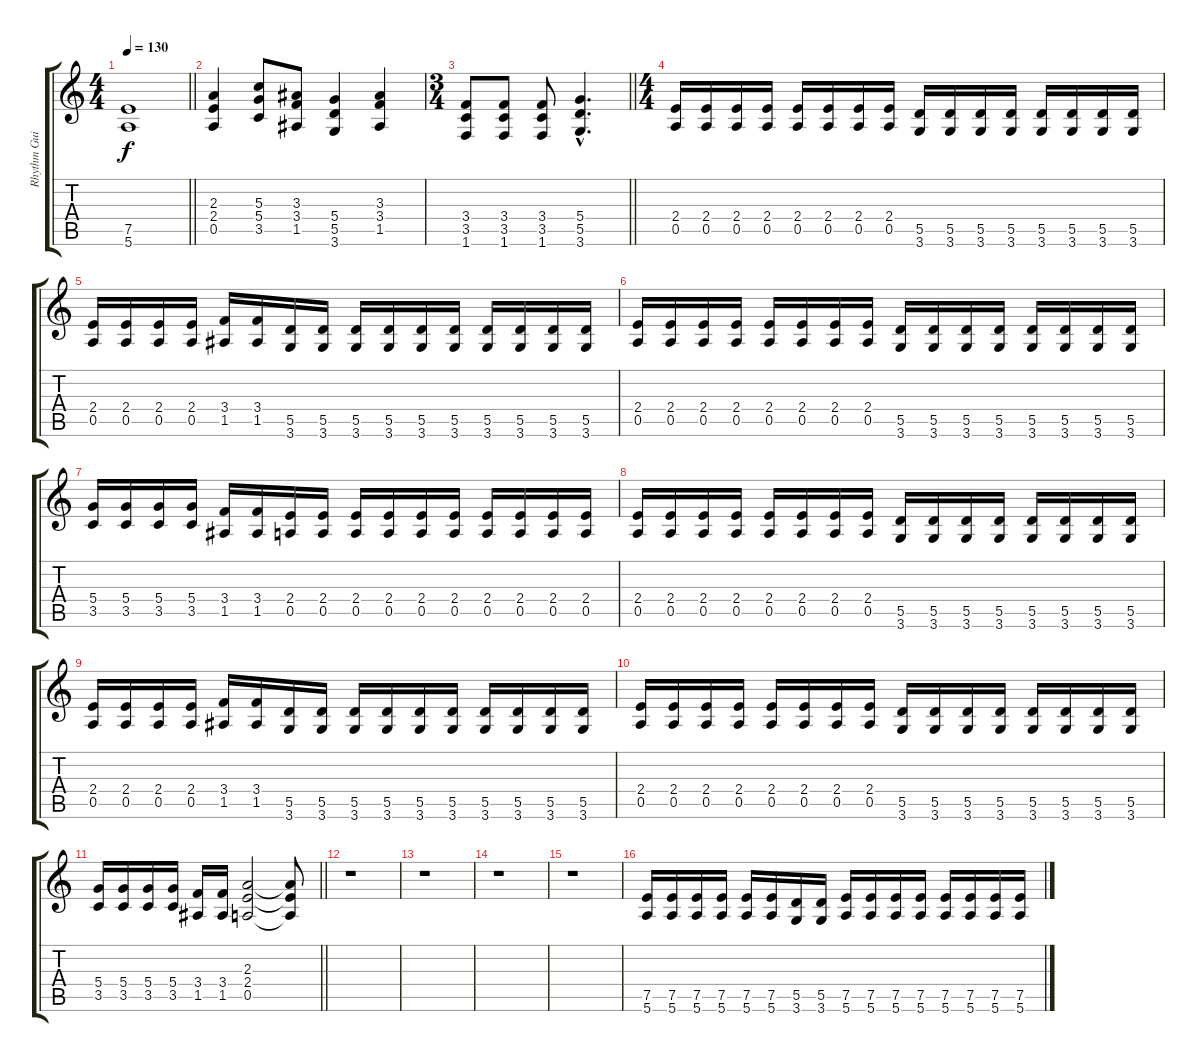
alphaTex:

\track ("Rhythm Guitar" "Rhythm Gui") {instrument distortionguitar}
\staff {score tabs}
\tuning (E4 B3 G3 D3 A2 E2) {hide}
\ts (4 4)
\tempo 130
\clef g2
\barLineRight lightlight
\ks c
(7.5 5.6).1{dy f} |
(2.3 2.4 0.5).4{balance 11} (5.3 5.4 3.5).8 (3.3 3.4 1.5).8 (5.4 5.5 3.6).4 (3.3 3.4 1.5).4 |
\ts (3 4)
\barLineRight lightlight
(3.4 3.5 1.6).8 (3.4 3.5 1.6).8 (3.4 3.5 1.6).8 (5.4{hac} 5.5{hac} 3.6{hac}).4{d} |
\ts (4 4)
(2.4 0.5).16{balance 8} (2.4 0.5).16 (2.4 0.5).16 (2.4 0.5).16 (2.4 0.5).16 (2.4 0.5).16 (2.4 0.5).16 (2.4 0.5).16 (5.5 3.6).16 (5.5 3.6).16 (5.5 3.6).16 (5.5 3.6).16 (5.5 3.6).16 (5.5 3.6).16 (5.5 3.6).16 (5.5 3.6).16 |
(2.4 0.5).16 (2.4 0.5).16 (2.4 0.5).16 (2.4 0.5).16 (3.4 1.5).16 (3.4 1.5).16 (5.5 3.6).16 (5.5 3.6).16 (5.5 3.6).16 (5.5 3.6).16 (5.5 3.6).16 (5.5 3.6).16 (5.5 3.6).16 (5.5 3.6).16 (5.5 3.6).16 (5.5 3.6).16 |
(2.4 0.5).16 (2.4 0.5).16 (2.4 0.5).16 (2.4 0.5).16 (2.4 0.5).16 (2.4 0.5).16 (2.4 0.5).16 (2.4 0.5).16 (5.5 3.6).16 (5.5 3.6).16 (5.5 3.6).16 (5.5 3.6).16 (5.5 3.6).16 (5.5 3.6).16 (5.5 3.6).16 (5.5 3.6).16 |
(5.4 3.5).16 (5.4 3.5).16 (5.4 3.5).16 (5.4 3.5).16 (3.4 1.5).16 (3.4 1.5).16 (2.4 0.5).16 (2.4 0.5).16 (2.4 0.5).16 (2.4 0.5).16 (2.4 0.5).16 (2.4 0.5).16 (2.4 0.5).16 (2.4 0.5).16 (2.4 0.5).16 (2.4 0.5).16 |
(2.4 0.5).16 (2.4 0.5).16 (2.4 0.5).16 (2.4 0.5).16 (2.4 0.5).16 (2.4 0.5).16 (2.4 0.5).16 (2.4 0.5).16 (5.5 3.6).16 (5.5 3.6).16 (5.5 3.6).16 (5.5 3.6).16 (5.5 3.6).16 (5.5 3.6).16 (5.5 3.6).16 (5.5 3.6).16 |
(2.4 0.5).16 (2.4 0.5).16 (2.4 0.5).16 (2.4 0.5).16 (3.4 1.5).16 (3.4 1.5).16 (5.5 3.6).16 (5.5 3.6).16 (5.5 3.6).16 (5.5 3.6).16 (5.5 3.6).16 (5.5 3.6).16 (5.5 3.6).16 (5.5 3.6).16 (5.5 3.6).16 (5.5 3.6).16 |
(2.4 0.5).16 (2.4 0.5).16 (2.4 0.5).16 (2.4 0.5).16 (2.4 0.5).16 (2.4 0.5).16 (2.4 0.5).16 (2.4 0.5).16 (5.5 3.6).16 (5.5 3.6).16 (5.5 3.6).16 (5.5 3.6).16 (5.5 3.6).16 (5.5 3.6).16 (5.5 3.6).16 (5.5 3.6).16 |
\barLineRight lightlight
(5.4 3.5).16 (5.4 3.5).16 (5.4 3.5).16 (5.4 3.5).16 (3.4 1.5).16 (3.4 1.5).16 (2.3 2.4 0.5).2 (2.3{t} 2.4{t} 0.5{t}).8 |
r.1 |
r.1 |
r.1 |
r.1 |
(7.5 5.6).16{balance 8} (7.5 5.6).16 (7.5 5.6).16 (7.5 5.6).16 (7.5 5.6).16 (7.5 5.6).16 (5.5 3.6).16 (5.5 3.6).16 (7.5 5.6).16 (7.5 5.6).16 (7.5 5.6).16 (7.5 5.6).16 (7.5 5.6).16 (7.5 5.6).16 (7.5 5.6).16 (7.5 5.6).16
